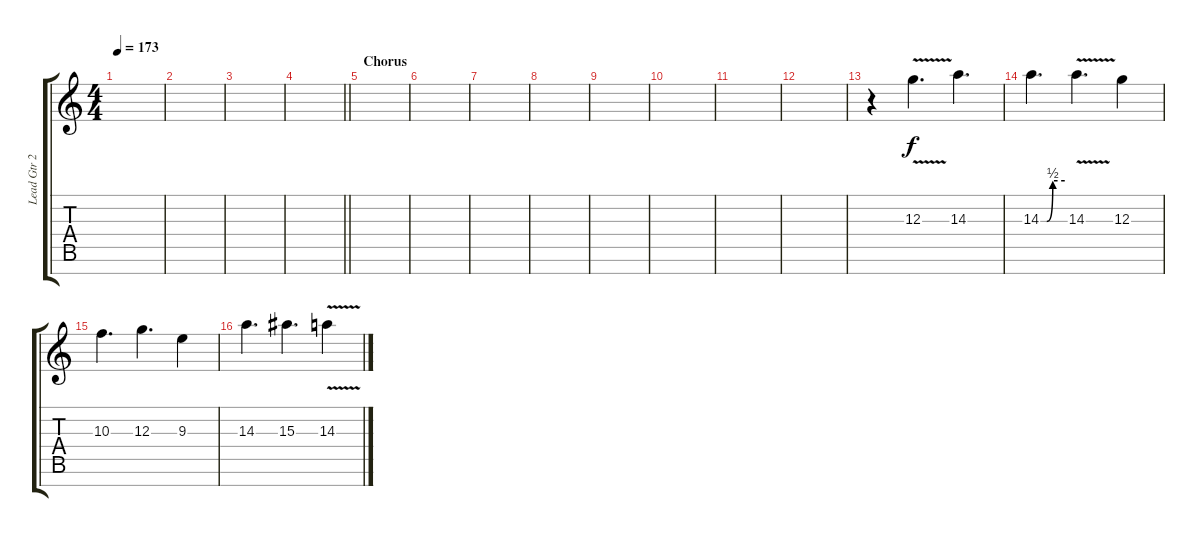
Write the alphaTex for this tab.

\track ("Lead Gtr 2" "Lead Gtr 2") {instrument distortionguitar}
\staff {score tabs}
\tuning (E4 B3 G3 D3 A2 E2 B1) {hide}
\ts (4 4)
\tempo 173
\clef g2
\ks c
|
|
|
\barLineRight lightlight
|
\section ("" "Chorus")
|
|
|
|
|
|
|
|
r.4 12.3{v}.4{d} 14.3.4{d} |
14.3{be (custom 0 0 15 0 30 2 60 2)}.4{d} 14.3{v}.4{d} 12.3.4 |
10.3.4{d} 12.3.4{d} 9.3.4 |
14.3.4{d} 15.3.4{d} 14.3{v}.4
